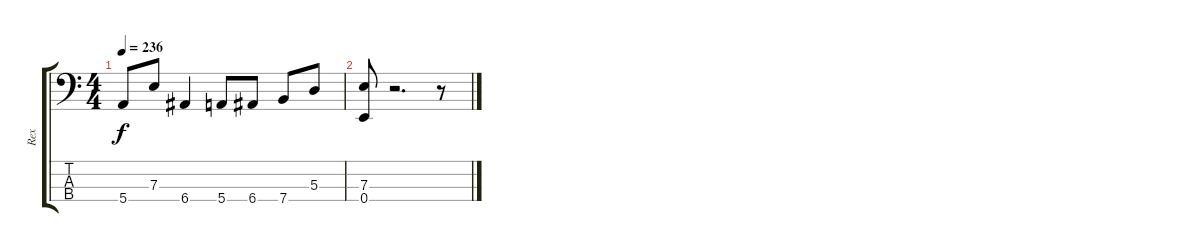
\track ("Rex" "Rex") {instrument electricbassfinger}
\staff {score tabs}
\tuning (G2 D2 A1 E1) {hide}
\ts (4 4)
\tempo 236
\clef f4
\ks c
5.4{t}.8{dy f} 7.3.8 6.4.4 5.4.8 6.4.8 7.4.8 5.3.8 |
(7.3 0.4).8 r.2{d} r.8
